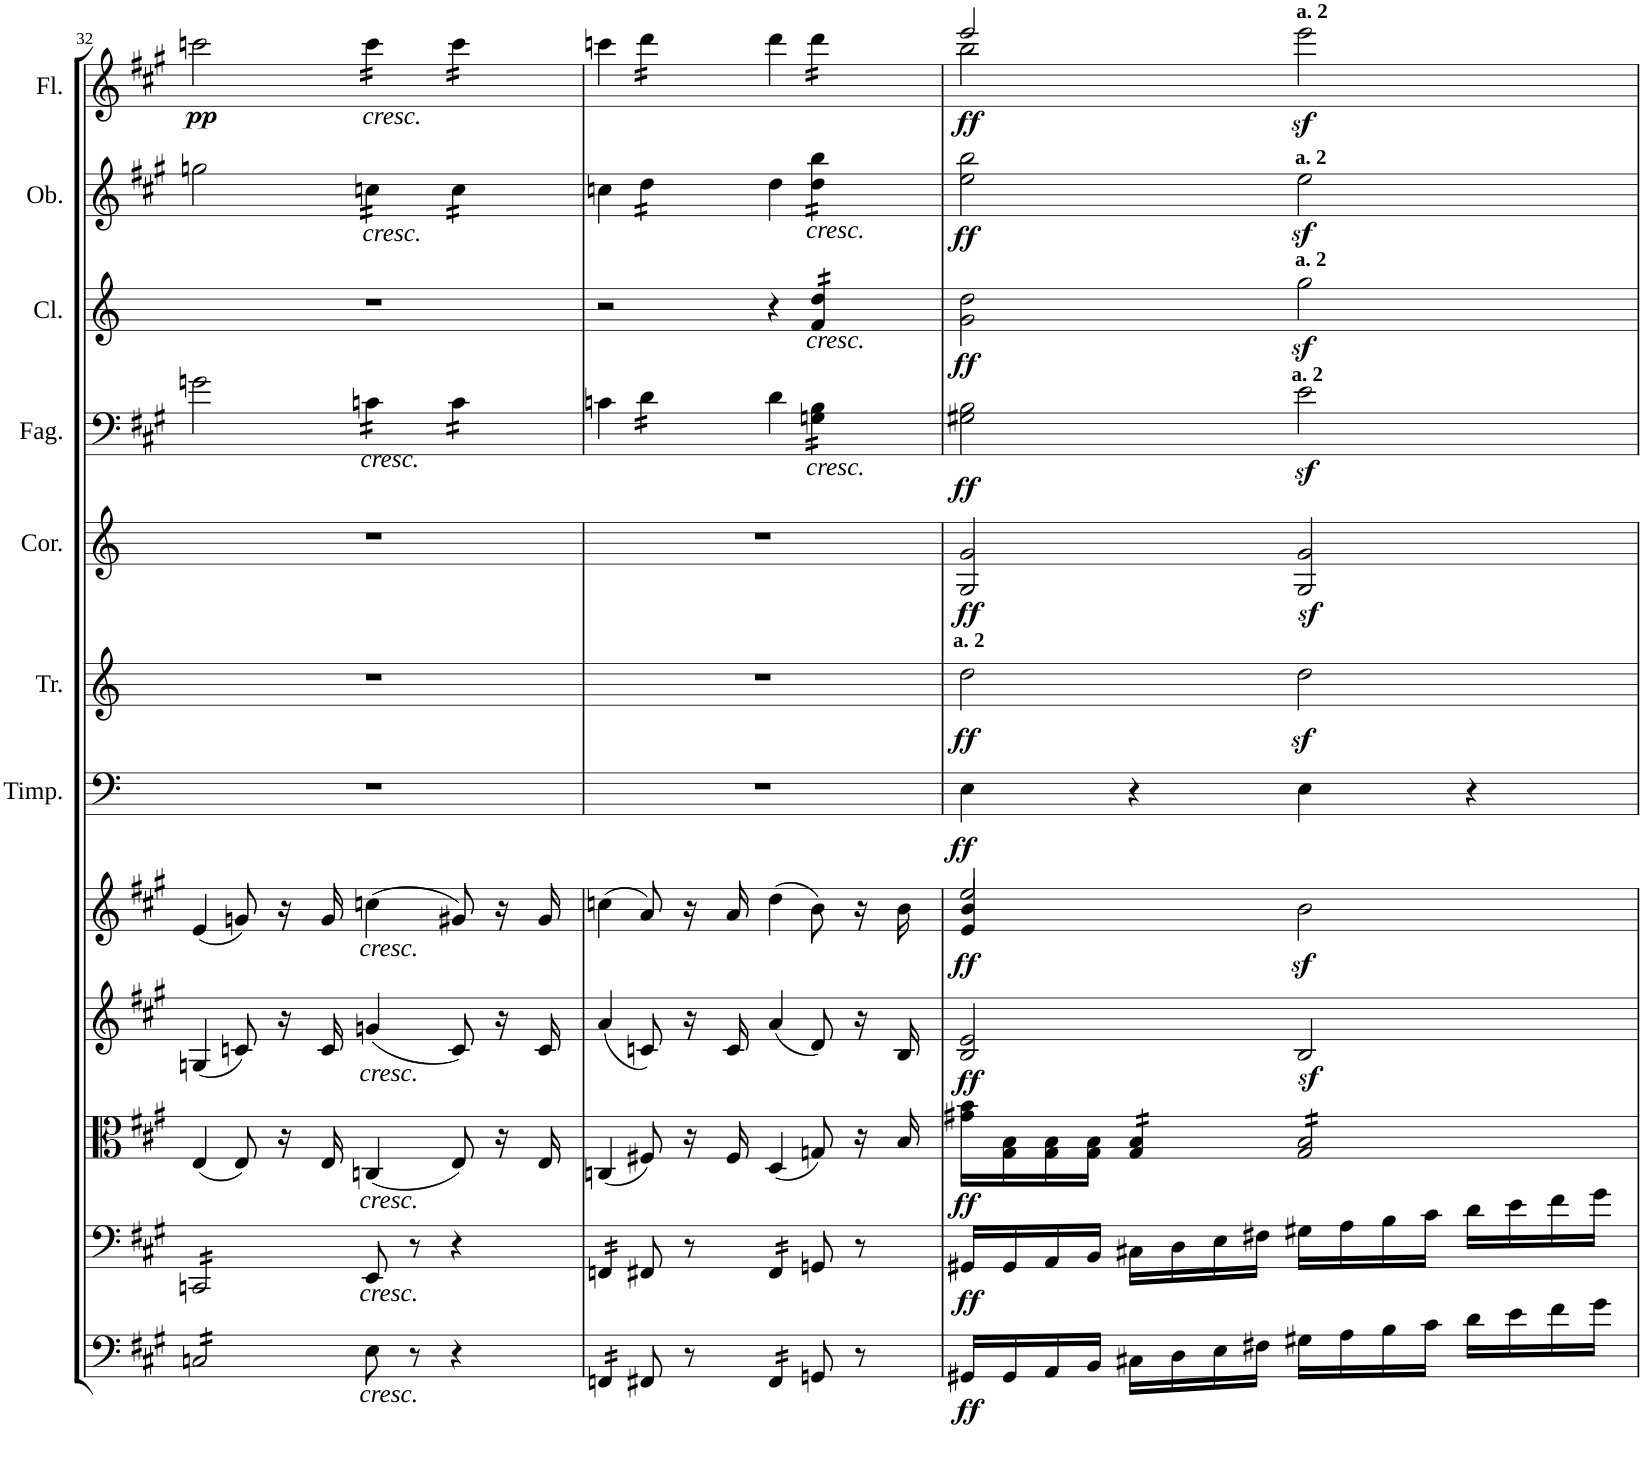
**kern	**dynam	**kern	**dynam	**kern	**dynam	**kern	**dynam	**kern	**dynam	**kern	**dynam	**kern	**dynam	**kern	**dynam	**kern	**dynam	**kern	**dynam	**kern	**dynam	**kern	**dynam
*part12	*part12	*part11	*part11	*part10	*part10	*part9	*part9	*part8	*part8	*part7	*part7	*part6	*part6	*part5	*part5	*part4	*part4	*part3	*part3	*part2	*part2	*part1	*part1
*staff12	*staff12	*staff11	*staff11	*staff10	*staff10	*staff9	*staff9	*staff8	*staff8	*staff7	*staff7	*staff6	*staff6	*staff5	*staff5	*staff4	*staff4	*staff3	*staff3	*staff2	*staff2	*staff1	*staff1
*I"Basso	*	*I"Violoncello	*	*I"Viola	*	*I"Violino II	*	*I"Violino I	*	*I"Timpani in A.E	*	*I"Trombe in D	*	*I"Corni in A	*	*I"Fagotti	*	*I"Clarinetti in A	*	*I"Oboi	*	*I"Flauti	*
*	*	*	*	*	*	*	*	*	*	*I'Timp.	*	*I'Tr.	*	*I'Cor.	*	*I'Fag.	*	*I'Cl.	*	*I'Ob.	*	*I'Fl.	*
!!LO:PB:g=z
*clefF4	*	*clefF4	*	*clefC3	*	*clefG2	*	*clefG2	*	*clefF4	*	*clefG2	*	*clefG2	*	*clefF4	*	*clefG2	*	*clefG2	*	*clefG2	*
*Trd7c12	*	*	*	*	*	*	*	*	*	*	*	*Trd-1c-2	*	*Trd2c3	*	*	*	*Trd2c3	*	*	*	*	*
*k[f#c#g#]	*	*k[f#c#g#]	*	*k[f#c#g#]	*	*k[f#c#g#]	*	*k[f#c#g#]	*	*k[f#c#g#]	*	*k[]	*	*k[]	*	*k[f#c#g#]	*	*k[]	*	*k[f#c#g#]	*	*k[f#c#g#]	*
*M4/4	*	*M4/4	*	*M4/4	*	*M4/4	*	*M4/4	*	*M4/4	*	*M4/4	*	*M4/4	*	*M4/4	*	*M4/4	*	*M4/4	*	*M4/4	*
*met(c)	*	*met(c)	*	*met(c)	*	*met(c)	*	*met(c)	*	*met(c)	*	*met(c)	*	*met(c)	*	*met(c)	*	*met(c)	*	*met(c)	*	*met(c)	*
=32	=32	=32	=32	=32	=32	=32	=32	=32	=32	=32	=32	=32	=32	=32	=32	=32	=32	=32	=32	=32	=32	=32	=32
!	!	!	!	!	!	!	!	!	!	!	!	!	!	!	!	!	!	!	!	!	!	!	!LO:DY:b
*tremolo	*	*	*	*	*	*	*	*	*	*	*	*	*	*	*	*	*	*	*	*	*	*	*
*	*	*tremolo	*	*	*	*	*	*	*	*	*	*	*	*	*	*	*	*	*	*	*	*	*
16Cn/LL	.	16CCn/LL	.	(4E/	.	(4Gn/	.	(4e/	.	1r	.	1r	.	1r	.	2gn\	.	1r	.	2ggn\	.	2cccn\	pp
16Cn/	.	16CCn/	.	.	.	.	.	.	.	.	.	.	.	.	.	.	.	.	.	.	.	.	.
16Cn/	.	16CCn/	.	.	.	.	.	.	.	.	.	.	.	.	.	.	.	.	.	.	.	.	.
16Cn/	.	16CCn/	.	.	.	.	.	.	.	.	.	.	.	.	.	.	.	.	.	.	.	.	.
16Cn/	.	16CCn/	.	8E/)	.	8cn/)	.	8gn/)	.	.	.	.	.	.	.	.	.	.	.	.	.	.	.
16Cn/	.	16CCn/	.	.	.	.	.	.	.	.	.	.	.	.	.	.	.	.	.	.	.	.	.
16Cn/	.	16CCn/	.	16r	.	16r	.	16r	.	.	.	.	.	.	.	.	.	.	.	.	.	.	.
16Cn/JJ	.	16CCn/JJ	.	16E/	.	16c/	.	16g/	.	.	.	.	.	.	.	.	.	.	.	.	.	.	.
*	*	*Xtremolo	*	*	*	*	*	*	*	*	*	*	*	*	*	*	*	*	*	*	*	*	*
*Xtremolo	*	*	*	*	*	*	*	*	*	*	*	*	*	*	*	*	*	*	*	*	*	*	*
!	!	!	!	!	!	!	!	!	!	!	!	!	!	!	!	!	!	!	!	!	!	!LO:TX:b:i:t=cresc.	!
!	!	!	!	!	!	!	!	!	!	!	!	!	!	!	!	!	!	!	!	!LO:TX:b:i:t=cresc.	!	!	!
!	!	!	!	!	!	!	!	!	!	!	!	!	!	!	!	!LO:TX:a:i:t=cresc.	!	!	!	!	!	!	!
!	!	!	!	!	!	!	!	!LO:TX:b:i:t=cresc.	!	!	!	!	!	!	!	!	!	!	!	!	!	!	!
!	!	!	!	!	!	!LO:TX:b:i:t=cresc.	!	!	!	!	!	!	!	!	!	!	!	!	!	!	!	!	!
!	!	!	!	!LO:TX:b:i:t=cresc.	!	!	!	!	!	!	!	!	!	!	!	!	!	!	!	!	!	!	!
!	!	!LO:TX:b:i:t=cresc.	!	!	!	!	!	!	!	!	!	!	!	!	!	!	!	!	!	!	!	!	!
!LO:TX:b:i:t=cresc.	!	!	!	!	!	!	!	!	!	!	!	!	!	!	!	!	!	!	!	!	!	!	!
*	*	*	*	*	*	*	*	*	*	*	*	*	*	*	*	*tremolo	*	*	*	*	*	*	*
*	*	*	*	*	*	*	*	*	*	*	*	*	*	*	*	*	*	*	*	*tremolo	*	*	*
*	*	*	*	*	*	*	*	*	*	*	*	*	*	*	*	*	*	*	*	*	*	*tremolo	*
8E\	.	8EE/	.	(4Cn/	.	(4gn/	.	(4ccn\	.	.	.	.	.	.	.	16cn\LL	.	.	.	16ccn\LL	.	16ccc\LL	.
.	.	.	.	.	.	.	.	.	.	.	.	.	.	.	.	16cn\	.	.	.	16ccn\	.	16ccc\	.
8r	.	8r	.	.	.	.	.	.	.	.	.	.	.	.	.	16cn\	.	.	.	16ccn\	.	16ccc\	.
.	.	.	.	.	.	.	.	.	.	.	.	.	.	.	.	16cn\JJ	.	.	.	16ccn\JJ	.	16ccc\JJ	.
4r	.	4r	.	8E/)	.	8c/)	.	8g#X/)	.	.	.	.	.	.	.	16c\LL	.	.	.	16cc\LL	.	16ccc\LL	.
.	.	.	.	.	.	.	.	.	.	.	.	.	.	.	.	16c\	.	.	.	16cc\	.	16ccc\	.
.	.	.	.	16r	.	16r	.	16r	.	.	.	.	.	.	.	16c\	.	.	.	16cc\	.	16ccc\	.
.	.	.	.	16E/	.	16c/	.	16g#/	.	.	.	.	.	.	.	16c\JJ	.	.	.	16cc\JJ	.	16ccc\JJ	.
*	*	*	*	*	*	*	*	*	*	*	*	*	*	*	*	*	*	*	*	*	*	*Xtremolo	*
*	*	*	*	*	*	*	*	*	*	*	*	*	*	*	*	*	*	*	*	*Xtremolo	*	*	*
*	*	*	*	*	*	*	*	*	*	*	*	*	*	*	*	*Xtremolo	*	*	*	*	*	*	*
=33	=33	=33	=33	=33	=33	=33	=33	=33	=33	=33	=33	=33	=33	=33	=33	=33	=33	=33	=33	=33	=33	=33	=33
*tremolo	*	*	*	*	*	*	*	*	*	*	*	*	*	*	*	*	*	*	*	*	*	*	*
*	*	*tremolo	*	*	*	*	*	*	*	*	*	*	*	*	*	*	*	*	*	*	*	*	*
16FFn/LL	.	16FFn/LL	.	(4Cn/	.	(4a/	.	(4ccn\	.	1r	.	1r	.	1r	.	4cn\	.	2r	.	4ccn\	.	4cccn\	.
16FFn/	.	16FFn/	.	.	.	.	.	.	.	.	.	.	.	.	.	.	.	.	.	.	.	.	.
16FFn/	.	16FFn/	.	.	.	.	.	.	.	.	.	.	.	.	.	.	.	.	.	.	.	.	.
16FFn/JJ	.	16FFn/JJ	.	.	.	.	.	.	.	.	.	.	.	.	.	.	.	.	.	.	.	.	.
*	*	*Xtremolo	*	*	*	*	*	*	*	*	*	*	*	*	*	*	*	*	*	*	*	*	*
*Xtremolo	*	*	*	*	*	*	*	*	*	*	*	*	*	*	*	*	*	*	*	*	*	*	*
*	*	*	*	*	*	*	*	*	*	*	*	*	*	*	*	*tremolo	*	*	*	*	*	*	*
*	*	*	*	*	*	*	*	*	*	*	*	*	*	*	*	*	*	*	*	*tremolo	*	*	*
*	*	*	*	*	*	*	*	*	*	*	*	*	*	*	*	*	*	*	*	*	*	*tremolo	*
8FF#X/	.	8FF#X/	.	8F#X/)	.	8cn/)	.	8a/)	.	.	.	.	.	.	.	16d\LL	.	.	.	16dd\LL	.	16ddd\LL	.
.	.	.	.	.	.	.	.	.	.	.	.	.	.	.	.	16d\	.	.	.	16dd\	.	16ddd\	.
8r	.	8r	.	16r	.	16r	.	16r	.	.	.	.	.	.	.	16d\	.	.	.	16dd\	.	16ddd\	.
.	.	.	.	16F#/	.	16c/	.	16a/	.	.	.	.	.	.	.	16d\JJ	.	.	.	16dd\JJ	.	16ddd\JJ	.
*	*	*	*	*	*	*	*	*	*	*	*	*	*	*	*	*	*	*	*	*	*	*Xtremolo	*
*	*	*	*	*	*	*	*	*	*	*	*	*	*	*	*	*	*	*	*	*Xtremolo	*	*	*
*	*	*	*	*	*	*	*	*	*	*	*	*	*	*	*	*Xtremolo	*	*	*	*	*	*	*
*tremolo	*	*	*	*	*	*	*	*	*	*	*	*	*	*	*	*	*	*	*	*	*	*	*
*	*	*tremolo	*	*	*	*	*	*	*	*	*	*	*	*	*	*	*	*	*	*	*	*	*
16FF#/LL	.	16FF#/LL	.	(4D/	.	(4a/	.	(4dd\	.	.	.	.	.	.	.	4d\	.	4r	.	4dd\	.	4ddd\	.
16FF#/	.	16FF#/	.	.	.	.	.	.	.	.	.	.	.	.	.	.	.	.	.	.	.	.	.
16FF#/	.	16FF#/	.	.	.	.	.	.	.	.	.	.	.	.	.	.	.	.	.	.	.	.	.
16FF#/JJ	.	16FF#/JJ	.	.	.	.	.	.	.	.	.	.	.	.	.	.	.	.	.	.	.	.	.
*	*	*Xtremolo	*	*	*	*	*	*	*	*	*	*	*	*	*	*	*	*	*	*	*	*	*
*Xtremolo	*	*	*	*	*	*	*	*	*	*	*	*	*	*	*	*	*	*	*	*	*	*	*
!	!	!	!	!	!	!	!	!	!	!	!	!	!	!	!	!	!	!	!	!LO:TX:b:i:t=cresc.	!	!	!
!	!	!	!	!	!	!	!	!	!	!	!	!	!	!	!	!	!	!LO:TX:b:i:t=cresc.	!	!	!	!	!
!	!	!	!	!	!	!	!	!	!	!	!	!	!	!	!	!LO:TX:b:i:t=cresc.	!	!	!	!	!	!	!
*	*	*	*	*	*	*	*	*	*	*	*	*	*	*	*	*tremolo	*	*	*	*	*	*	*
*	*	*	*	*	*	*	*	*	*	*	*	*	*	*	*	*	*	*tremolo	*	*	*	*	*
*	*	*	*	*	*	*	*	*	*	*	*	*	*	*	*	*	*	*	*	*tremolo	*	*	*
*	*	*	*	*	*	*	*	*	*	*	*	*	*	*	*	*	*	*	*	*	*	*tremolo	*
8GGn/	.	8GGn/	.	8Gn/)	.	8d/)	.	8b\)	.	.	.	.	.	.	.	16Gn\ 16B\LL	.	16f/ 16dd/LL	.	16dd\ 16bb\LL	.	16ddd\LL	.
.	.	.	.	.	.	.	.	.	.	.	.	.	.	.	.	16Gn\ 16B\	.	16f/ 16dd/	.	16dd\ 16bb\	.	16ddd\	.
8r	.	8r	.	16r	.	16r	.	16r	.	.	.	.	.	.	.	16Gn\ 16B\	.	16f/ 16dd/	.	16dd\ 16bb\	.	16ddd\	.
.	.	.	.	16B/	.	16B/	.	16b\	.	.	.	.	.	.	.	16Gn\ 16B\JJ	.	16f/ 16dd/JJ	.	16dd\ 16bb\JJ	.	16ddd\JJ	.
*	*	*	*	*	*	*	*	*	*	*	*	*	*	*	*	*	*	*	*	*	*	*Xtremolo	*
*	*	*	*	*	*	*	*	*	*	*	*	*	*	*	*	*	*	*	*	*Xtremolo	*	*	*
*	*	*	*	*	*	*	*	*	*	*	*	*	*	*	*	*	*	*Xtremolo	*	*	*	*	*
*	*	*	*	*	*	*	*	*	*	*	*	*	*	*	*	*Xtremolo	*	*	*	*	*	*	*
=34	=34	=34	=34	=34	=34	=34	=34	=34	=34	=34	=34	=34	=34	=34	=34	=34	=34	=34	=34	=34	=34	=34	=34
*	*	*	*	*	*	*	*	*^	*	*	*	*	*	*	*	*	*	*	*	*	*	*^	*
!	!	!	!	!	!	!	!	!	!	!	!	!	!LO:TX:a:B:t=a. 2	!	!	!	!	!	!	!	!	!	!	!	!
!	!LO:DY:b	!	!LO:DY:b	!	!LO:DY:b	!	!LO:DY:b	!	!	!LO:DY:b	!	!LO:DY:b	!	!LO:DY:b	!	!LO:DY:b	!	!LO:DY:b	!	!LO:DY:b	!	!LO:DY:b	!	!	!LO:DY:b
16GG#X'/LL	ff	16GG#X'/LL	ff	16g#X\ 16b\LL	ff	2B/ 2e/	ff	2ee/	4e/ 4b/	ff	4E\	ff	2dd\	ff	2G/ 2g/	ff	2G#X\ 2B\	ff	2g\ 2dd\	ff	2ee\ 2bb\	ff	2eee/	2bb\	ff
16GG#'/	.	16GG#'/	.	16G#\ 16B\	.	.	.	.	.	.	.	.	.	.	.	.	.	.	.	.	.	.	.	.	.
16AA'/	.	16AA'/	.	16G#\ 16B\	.	.	.	.	.	.	.	.	.	.	.	.	.	.	.	.	.	.	.	.	.
16BB'/JJ	.	16BB'/JJ	.	16G#\ 16B\JJ	.	.	.	.	.	.	.	.	.	.	.	.	.	.	.	.	.	.	.	.	.
*	*	*	*	*tremolo	*	*	*	*	*	*	*	*	*	*	*	*	*	*	*	*	*	*	*	*	*
16C#X'\LL	.	16C#X'\LL	.	16G#/ 16B/LL	.	.	.	.	2.ryy	.	4r	.	.	.	.	.	.	.	.	.	.	.	.	.	.
16D'\	.	16D'\	.	16G#/ 16B/	.	.	.	.	.	.	.	.	.	.	.	.	.	.	.	.	.	.	.	.	.
16E'\	.	16E'\	.	16G#/ 16B/	.	.	.	.	.	.	.	.	.	.	.	.	.	.	.	.	.	.	.	.	.
16F#X'\JJ	.	16F#X'\JJ	.	16G#/ 16B/JJ	.	.	.	.	.	.	.	.	.	.	.	.	.	.	.	.	.	.	.	.	.
!	!	!	!	!	!	!	!	!	!	!	!	!	!	!	!	!	!	!	!	!	!	!	!LO:TX:a:B:t=a. 2	!	!
!	!	!	!	!	!	!	!	!	!	!	!	!	!	!	!	!	!	!	!	!	!LO:TX:a:B:t=a. 2	!	!	!	!
!	!	!	!	!	!	!	!	!	!	!	!	!	!	!	!	!	!	!	!LO:TX:a:B:t=a. 2	!	!	!	!	!	!
!	!	!	!	!	!	!	!	!	!	!	!	!	!	!	!	!	!LO:TX:a:B:t=a. 2	!	!	!	!	!	!	!	!
!	!	!	!	!	!	!	!	!	!	!LO:DY:b	!	!	!	!	!	!	!	!	!	!	!	!	!	!	!LO:DY:b
16G#X'\LL	.	16G#X'\LL	.	16G#/ 16B/LL	.	2Bz<^/	.	2b^\	.	sf	4E\	.	2ddz<\	.	2G/z< 2g/z<	.	2ez<\	.	2ggz<\	.	2eez<\	.	2eee\	2ryy	sf
16A'\	.	16A'\	.	16G#/ 16B/	.	.	.	.	.	.	.	.	.	.	.	.	.	.	.	.	.	.	.	.	.
16B'\	.	16B'\	.	16G#/ 16B/	.	.	.	.	.	.	.	.	.	.	.	.	.	.	.	.	.	.	.	.	.
16c#'\JJ	.	16c#'\JJ	.	16G#/ 16B/	.	.	.	.	.	.	.	.	.	.	.	.	.	.	.	.	.	.	.	.	.
16d'\LL	.	16d'\LL	.	16G#/ 16B/	.	.	.	.	.	.	4r	.	.	.	.	.	.	.	.	.	.	.	.	.	.
16e'\	.	16e'\	.	16G#/ 16B/	.	.	.	.	.	.	.	.	.	.	.	.	.	.	.	.	.	.	.	.	.
16f#'\	.	16f#'\	.	16G#/ 16B/	.	.	.	.	.	.	.	.	.	.	.	.	.	.	.	.	.	.	.	.	.
16g#'\JJ	.	16g#'\JJ	.	16G#/ 16B/JJ	.	.	.	.	.	.	.	.	.	.	.	.	.	.	.	.	.	.	.	.	.
*	*	*	*	*Xtremolo	*	*	*	*	*	*	*	*	*	*	*	*	*	*	*	*	*	*	*	*	*
*	*	*	*	*	*	*	*	*v	*v	*	*	*	*	*	*	*	*	*	*	*	*	*	*v	*v	*
=	=	=	=	=	=	=	=	=	=	=	=	=	=	=	=	=	=	=	=	=	=	=	=
*-	*-	*-	*-	*-	*-	*-	*-	*-	*-	*-	*-	*-	*-	*-	*-	*-	*-	*-	*-	*-	*-	*-	*-
